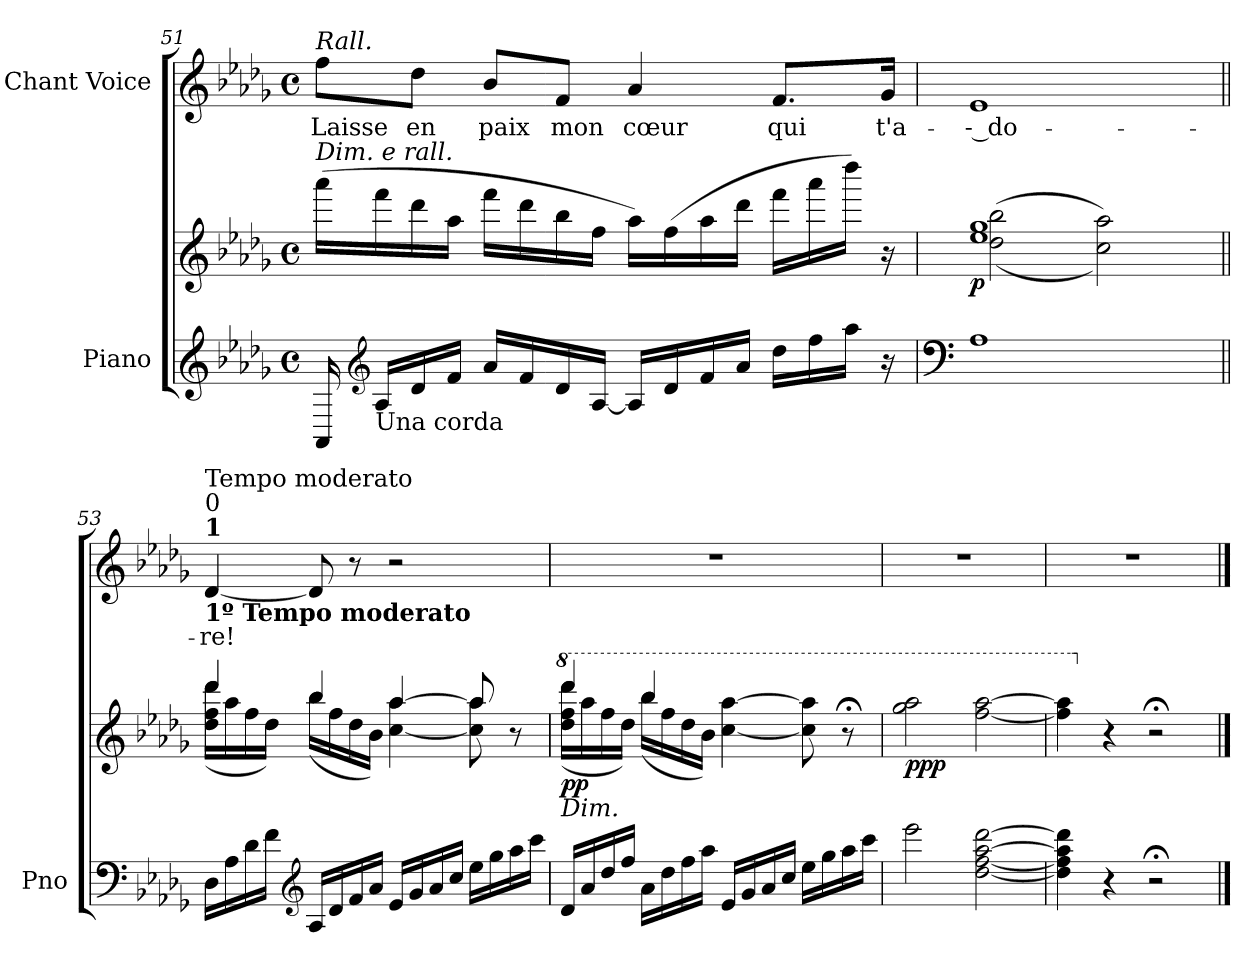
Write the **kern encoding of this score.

**kern	**kern	**dynam	**kern	**text
*part2	*part2	*part2	*part1	*part1
*staff3	*staff2	*staff2/3	*staff1	*staff1
*I"Piano	*	*	*I"Chant Voice	*
*I'Pno	*	*	*	*
*clefG2	*clefG2	*	*clefG2	*
*k[b-e-a-d-g-]	*k[b-e-a-d-g-]	*	*k[b-e-a-d-g-]	*
*M4/4	*M4/4	*	*M4/4	*
*met(c)	*met(c)	*	*met(c)	*
=51	=51	=51	=51	=51
!	!	!	!LO:TX:a:i:t=Rall.	!
!	!LO:TX:i:t=Dim.   e   rall.	!	!	!
16AA-/	(16aaa-\LL	.	8ff\L	Laisse
*clefG2	*	*	*	*
!LO:TX:b:t=Una corda	!	!	!	!
16A-/LL	16fff\	.	.	.
16d-/	16ddd-\	.	8dd-\J	en
16f/JJ	16aa-\JJ	.	.	.
16a-/LL	16fff\LL	.	8b-/L	paix
16f/	16ddd-\	.	.	.
16d-/	16bb-\	.	8f/J	mon
[16A-/JJ	16ff\JJ	.	.	.
16A-/LL]	16aa-\LL)	.	4a-/	cœur
16d-/	(16ff\	.	.	.
16f/	16aa-\	.	.	.
16a-/JJ	16ddd-\JJ	.	.	.
16dd-\LL	16fff\LL	.	8.f/L	qui
16ff\	16aaa-\	.	.	.
16aa-\JJ	16dddd-\JJ)	.	.	.
16r	16r	.	16g-/Jk	t'a-
=52	=52	=52	=52	=52
*clefF4	*	*	*	*
*	*^	*	*	*
!	!	!	!LO:DY:b	!	!
1A-	1ee- 1gg-	((>2dd-\ 2bb-\	p	1e-	-- do-
.	.	2cc\ 2aa-\))	.	.	.
=53||	=53||	=53||	=53||	=53||	=53||
!	!	!	!	!LO:TX:a:B:t=1	!
!	!	!	!	!LO:TX:a:t=0	!
!	!	!	!	!LO:TX:a:t=Tempo moderato	!
!	!	!	!	!LO:TX:b:B:t=1º Tempo moderato	!
16D-\LL	4ddd-/	(>16dd-\ 16ff\ 16ddd-\LL	.	[4d-/	-re!
16A-\	.	16aa-\	.	.	.
16d-\	.	16ff\	.	.	.
16f\JJ	.	16dd-\JJ)	.	.	.
*clefG2	*	*	*	*	*
16A-/LL	4bb-/	(>16bb-\LL	.	8d-/]	.
16d-/	.	16ff\	.	.	.
16f/	.	16dd-\	.	8r	.
16a-/JJ	.	16b-\JJ)	.	.	.
16e-/LL	[4aa-/	[4cc\ 4aa-\	.	2r	.
16g-/	.	.	.	.	.
16a-/	.	.	.	.	.
16cc/JJ	.	.	.	.	.
16ee-\LL	8aa-/]	8cc\] 8aa-\	.	.	.
16gg-\	.	.	.	.	.
16aa-\	8r	8ryy	.	.	.
16ccc\JJ	.	.	.	.	.
=54	=54	=54	=54	=54	=54
*	*8va	*	*	*	*
!	!LO:TX:b:i:t=Dim.	!	!	!	!
!	!	!	!LO:DY:b	!	!
16d-/LL	4dddd-/	(>16ddd-\ 16fff\ 16dddd-\LL	pp	1r	.
16a-/	.	16aaa-\	.	.	.
16dd-/	.	16fff\	.	.	.
16ff/JJ	.	16ddd-\JJ)	.	.	.
16a-\LL	4bbb-/	(>16bbb-\LL	.	.	.
16dd-\	.	16fff\	.	.	.
16ff\	.	16ddd-\	.	.	.
16aa-\JJ	.	16bb-\JJ)	.	.	.
16e-/LL	[<4ccc\ [>4aaa-\	2ryy	.	.	.
16g-/	.	.	.	.	.
16a-/	.	.	.	.	.
16cc/JJ	.	.	.	.	.
16ee-\LL	8ccc\] 8aaa-\]	.	.	.	.
16gg-\	.	.	.	.	.
16aa-\	8r;<	.	.	.	.
16ccc\JJ	.	.	.	.	.
*	*v	*v	*	*	*
=55	=55	=55	=55	=55
!	!	!LO:DY:b	!	!
2eee-\	2ggg-\ 2aaa-\	ppp	1r	.
[2dd-\ [<2ff\ [2aa-\ [2ddd-\	[2fff\ [2aaa-\	.	.	.
=56	=56	=56	=56	=56
4dd-\] 4ff\] 4aa-\] 4ddd-\]	4fff\] 4aaa-\]	.	1r	.
*	*X8va	*	*	*
4r	4r	.	.	.
2r;<	2r;<	.	.	.
==	==	==	==	==
*-	*-	*-	*-	*-
